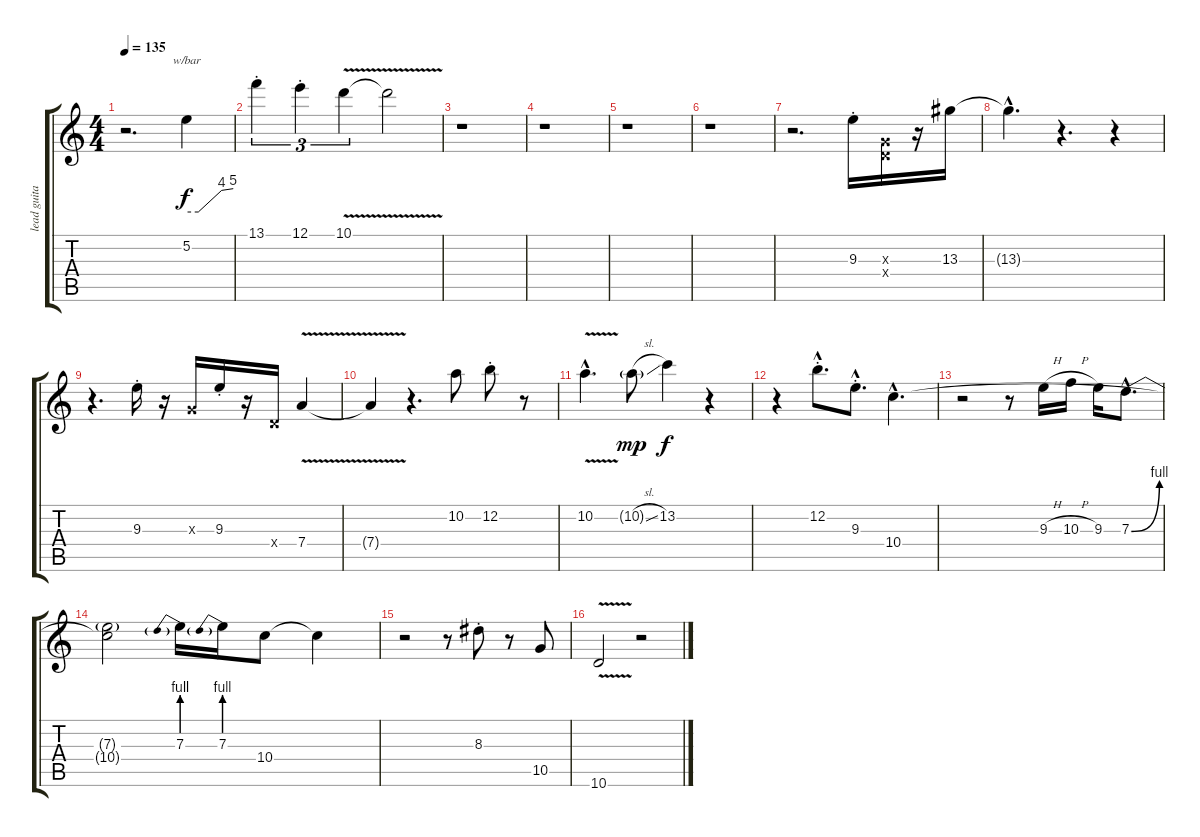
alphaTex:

\track ("lead guitar" "lead guita") {instrument electricguitarclean}
\staff {score tabs}
\tuning (E4 B3 G3 D3 A2 E2) {hide}
\ts (4 4)
\tempo 135
\clef g2
\ks c
r.2{d dy f} 5.2.4{tbe (custom default 0 0 15 0 45 16 60 20)} |
13.1{st}.4{tu (3 2)} 12.1{st}.4{tu (3 2)} 10.1{v}.4{tu (3 2)} 10.1{t}.2 |
r.1 |
r.1 |
r.1 |
r.1 |
r.2{d} 9.3{st}.16{instrument electricguitarmuted} (0.3{x} 0.4{x}).16 r.16 13.3.16 |
13.3{hac t}.4{d} r.4{d} r.4 |
r.4{d} 9.3{st}.16 r.16 0.3{x}.16 9.3{st}.16 r.16 0.4{x}.16 7.4{v}.4 |
7.4{t}.4 r.4{d} 10.2.8{instrument electricguitarclean} 12.2{st}.8 r.8 |
10.2{v hac}.4{d} 10.2{sl g}.8{dy mp} 13.2.4{dy f} r.4 |
r.4 12.2{hac st}.8{d} 9.3{hac st}.8{d} 10.4{hac}.4{d} |
r.2 r.8 9.3{h}.16 10.3{h}.16 9.3.16 7.3{be (bend 0 0 60 4) hac}.8{d} |
(7.3{t} 10.4{t}).2 7.3{be (prebend 0 4 60 4)}.16 7.3{be (prebend 0 4 60 4)}.16 10.4.8 10.4{t}.4 |
r.2 r.8 8.3{st}.8 r.8 10.5.8 |
10.6{v}.2 r.2
